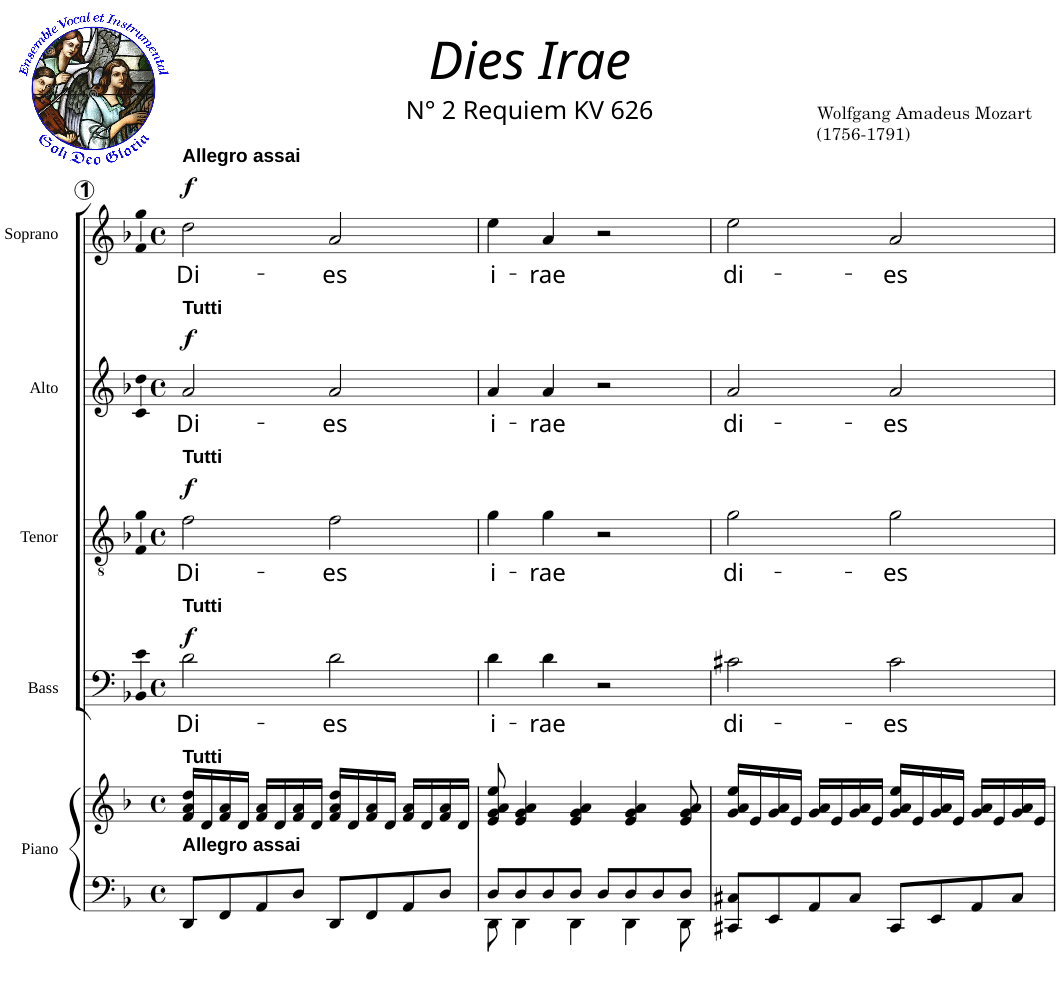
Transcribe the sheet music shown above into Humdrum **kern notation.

**kern	**kern	**kern	**text	**dynam	**kern	**text	**dynam	**kern	**text	**dynam	**kern	**text	**dynam
*part5	*part5	*part4	*part4	*part4	*part3	*part3	*part3	*part2	*part2	*part2	*part1	*part1	*part1
*staff6	*staff5	*staff4	*staff4	*staff4	*staff3	*staff3	*staff3	*staff2	*staff2	*staff2	*staff1	*staff1	*staff1
*I"Piano	*	*I"Bass	*	*	*I"Tenor	*	*	*I"Alto	*	*	*I"Soprano	*	*
*I'Pno.	*	*I'B.	*	*	*I'T.	*	*	*I'A.	*	*	*I'S.	*	*
*clefF4	*clefG2	*clefF4	*	*	*clefGv2	*	*	*clefG2	*	*	*clefG2	*	*
*k[b-]	*k[b-]	*k[b-]	*	*	*k[b-]	*	*	*k[b-]	*	*	*k[b-]	*	*
*F:	*F:	*F:	*	*	*F:	*	*	*F:	*	*	*F:	*	*
*M4/4	*M4/4	*M4/4	*	*	*M4/4	*	*	*M4/4	*	*	*M4/4	*	*
*met(c)	*met(c)	*met(c)	*	*	*met(c)	*	*	*met(c)	*	*	*met(c)	*	*
=1	=1	=1	=1	=1	=1	=1	=1	=1	=1	=1	=1	=1	=1
!	!	!	!	!	!	!	!	!	!	!	!LO:TX:a:B:t=Allegro assai	!	!
!	!	!	!	!	!	!	!	!	!	!	!LO:TX:b:B:t=Tutti	!	!
!	!	!	!	!	!	!	!	!LO:TX:b:B:t=Tutti	!	!	!	!	!
!	!	!	!	!	!LO:TX:b:B:t=Tutti	!	!	!	!	!	!	!	!
!	!	!LO:TX:b:B:t=Tutti	!	!	!	!	!	!	!	!	!	!	!
!	!LO:TX:b:B:t=Allegro assai	!	!	!	!	!	!	!	!	!	!	!	!
!	!	!	!LO:LY:b	!LO:DY:a	!	!LO:LY:b	!LO:DY:a	!	!LO:LY:b	!LO:DY:a	!	!LO:LY:b	!LO:DY:a
8DD/L	16f/ 16a/ 16dd/LL	2d\	Di-	f	2f\	Di-	f	2a/	Di-	f	2dd\	Di-	f
.	16d/	.	.	.	.	.	.	.	.	.	.	.	.
8FF/	16f/ 16a/	.	.	.	.	.	.	.	.	.	.	.	.
.	16d/JJ	.	.	.	.	.	.	.	.	.	.	.	.
8AA/	16f/ 16a/LL	.	.	.	.	.	.	.	.	.	.	.	.
.	16d/	.	.	.	.	.	.	.	.	.	.	.	.
8D/J	16f/ 16a/	.	.	.	.	.	.	.	.	.	.	.	.
.	16d/JJ	.	.	.	.	.	.	.	.	.	.	.	.
!	!	!	!LO:LY:b	!	!	!LO:LY:b	!	!	!LO:LY:b	!	!	!LO:LY:b	!
8DD/L	16f/ 16a/ 16dd/LL	2d\	-es	.	2f\	-es	.	2a/	-es	.	2a/	-es	.
.	16d/	.	.	.	.	.	.	.	.	.	.	.	.
8FF/	16f/ 16a/	.	.	.	.	.	.	.	.	.	.	.	.
.	16d/JJ	.	.	.	.	.	.	.	.	.	.	.	.
8AA/	16f/ 16a/LL	.	.	.	.	.	.	.	.	.	.	.	.
.	16d/	.	.	.	.	.	.	.	.	.	.	.	.
8D/J	16f/ 16a/	.	.	.	.	.	.	.	.	.	.	.	.
.	16d/JJ	.	.	.	.	.	.	.	.	.	.	.	.
=2	=2	=2	=2	=2	=2	=2	=2	=2	=2	=2	=2	=2	=2
*^	*	*	*	*	*	*	*	*	*	*	*	*	*
!	!	!	!	!LO:LY:b	!	!	!LO:LY:b	!	!	!LO:LY:b	!	!	!LO:LY:b	!
8D/L	8DD\	8e/ 8g/ 8a/ 8ee/	4d\	i-	.	4g\	i-	.	4a/	i-	.	4ee\	i-	.
8D/	4DD\	4e/ 4g/ 4a/	.	.	.	.	.	.	.	.	.	.	.	.
!	!	!	!	!LO:LY:b	!	!	!LO:LY:b	!	!	!LO:LY:b	!	!	!LO:LY:b	!
8D/	.	.	4d\	-rae	.	4g\	-rae	.	4a/	-rae	.	4a/	-rae	.
8D/J	4DD\	4e/ 4g/ 4a/	.	.	.	.	.	.	.	.	.	.	.	.
8D/L	.	.	2r	.	.	2r	.	.	2r	.	.	2r	.	.
8D/	4DD\	4e/ 4g/ 4a/	.	.	.	.	.	.	.	.	.	.	.	.
8D/	.	.	.	.	.	.	.	.	.	.	.	.	.	.
8D/J	8DD\	8e/ 8g/ 8a/	.	.	.	.	.	.	.	.	.	.	.	.
=3	=3	=3	=3	=3	=3	=3	=3	=3	=3	=3	=3	=3	=3	=3
!	!	!	!	!LO:LY:b	!	!	!LO:LY:b	!	!	!LO:LY:b	!	!	!LO:LY:b	!
*v	*v	*	*	*	*	*	*	*	*	*	*	*	*	*
8CC#X/ 8C#X/L	16g/ 16a/ 16ee/LL	2c#X\	di-	.	2g\	di-	.	2a/	di-	.	2ee\	di-	.
.	16e/	.	.	.	.	.	.	.	.	.	.	.	.
8EE/	16g/ 16a/	.	.	.	.	.	.	.	.	.	.	.	.
.	16e/JJ	.	.	.	.	.	.	.	.	.	.	.	.
8AA/	16g/ 16a/LL	.	.	.	.	.	.	.	.	.	.	.	.
.	16e/	.	.	.	.	.	.	.	.	.	.	.	.
8C#/J	16g/ 16a/	.	.	.	.	.	.	.	.	.	.	.	.
.	16e/JJ	.	.	.	.	.	.	.	.	.	.	.	.
!	!	!	!LO:LY:b	!	!	!LO:LY:b	!	!	!LO:LY:b	!	!	!LO:LY:b	!
8CC#/L	16g/ 16a/ 16ee/LL	2c#\	-es	.	2g\	-es	.	2a/	-es	.	2a/	-es	.
.	16e/	.	.	.	.	.	.	.	.	.	.	.	.
8EE/	16g/ 16a/	.	.	.	.	.	.	.	.	.	.	.	.
.	16e/JJ	.	.	.	.	.	.	.	.	.	.	.	.
8AA/	16g/ 16a/LL	.	.	.	.	.	.	.	.	.	.	.	.
.	16e/	.	.	.	.	.	.	.	.	.	.	.	.
8C#/J	16g/ 16a/	.	.	.	.	.	.	.	.	.	.	.	.
.	16e/JJ	.	.	.	.	.	.	.	.	.	.	.	.
=	=	=	=	=	=	=	=	=	=	=	=	=	=
*-	*-	*-	*-	*-	*-	*-	*-	*-	*-	*-	*-	*-	*-
